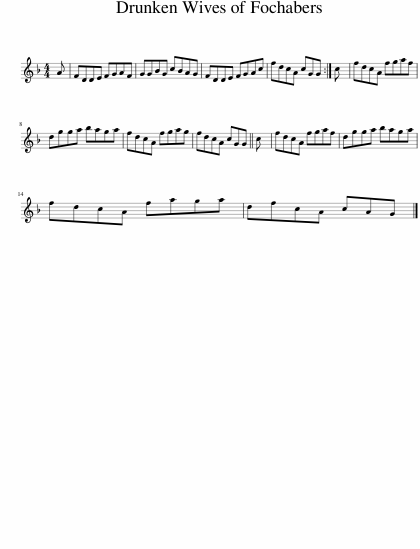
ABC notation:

X:1
L:1/8
M:4/4
I:linebreak $
K:Dmin
V:1 treble
V:1
 A | FDDE FGAF | GGBG cBAG | FDDE FGAc | fdcA cGG :| %5
 c | fdcA fgaf |$ dgga baga | fdcA fgag | fdcA cGG || %10
 c | fdcA fgaf | dgga baga |$ fdcA faga | dfcA cAG |] %15
